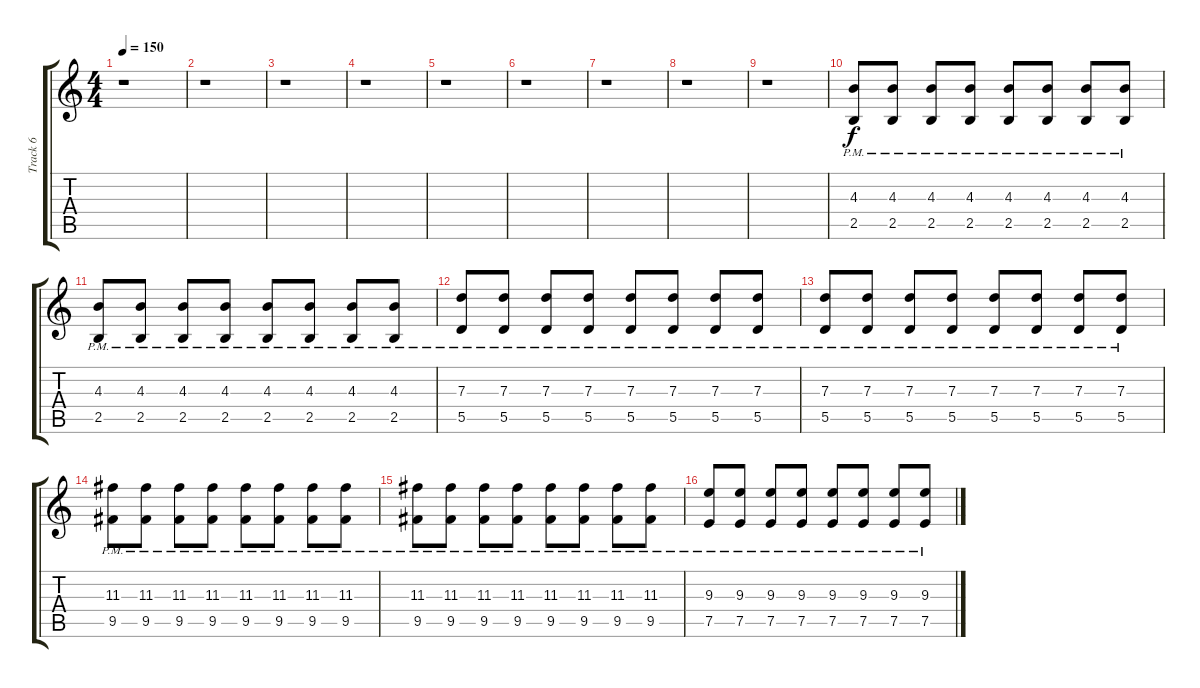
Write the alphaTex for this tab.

\track ("Track 6" "Track 6") {instrument acousticguitarsteel}
\staff {score tabs}
\tuning (E4 B3 G3 D3 A2 E2) {hide}
\ts (4 4)
\tempo 150
\clef g2
\ks c
r.1{dy f} |
r.1 |
r.1 |
r.1 |
r.1 |
r.1 |
r.1 |
r.1 |
r.1 |
(4.3{pm} 2.5{pm}).8 (4.3{pm} 2.5{pm}).8 (4.3{pm} 2.5{pm}).8 (4.3{pm} 2.5{pm}).8 (4.3{pm} 2.5{pm}).8 (4.3{pm} 2.5{pm}).8 (4.3{pm} 2.5{pm}).8 (4.3{pm} 2.5{pm}).8 |
(4.3{pm} 2.5{pm}).8 (4.3{pm} 2.5{pm}).8 (4.3{pm} 2.5{pm}).8 (4.3{pm} 2.5{pm}).8 (4.3{pm} 2.5{pm}).8 (4.3{pm} 2.5{pm}).8 (4.3{pm} 2.5{pm}).8 (4.3{pm} 2.5{pm}).8 |
(7.3{pm} 5.5{pm}).8 (7.3{pm} 5.5{pm}).8 (7.3{pm} 5.5{pm}).8 (7.3{pm} 5.5{pm}).8 (7.3{pm} 5.5{pm}).8 (7.3{pm} 5.5{pm}).8 (7.3{pm} 5.5{pm}).8 (7.3{pm} 5.5{pm}).8 |
(7.3{pm} 5.5{pm}).8 (7.3{pm} 5.5{pm}).8 (7.3{pm} 5.5{pm}).8 (7.3{pm} 5.5{pm}).8 (7.3{pm} 5.5{pm}).8 (7.3{pm} 5.5{pm}).8 (7.3{pm} 5.5{pm}).8 (7.3{pm} 5.5{pm}).8 |
(11.3{pm} 9.5{pm}).8 (11.3{pm} 9.5{pm}).8 (11.3{pm} 9.5{pm}).8 (11.3{pm} 9.5{pm}).8 (11.3{pm} 9.5{pm}).8 (11.3{pm} 9.5{pm}).8 (11.3{pm} 9.5{pm}).8 (11.3{pm} 9.5{pm}).8 |
(11.3{pm} 9.5{pm}).8 (11.3{pm} 9.5{pm}).8 (11.3{pm} 9.5{pm}).8 (11.3{pm} 9.5{pm}).8 (11.3{pm} 9.5{pm}).8 (11.3{pm} 9.5{pm}).8 (11.3{pm} 9.5{pm}).8 (11.3{pm} 9.5{pm}).8 |
(9.3{pm} 7.5{pm}).8 (9.3{pm} 7.5{pm}).8 (9.3{pm} 7.5{pm}).8 (9.3{pm} 7.5{pm}).8 (9.3{pm} 7.5{pm}).8 (9.3{pm} 7.5{pm}).8 (9.3{pm} 7.5{pm}).8 (9.3{pm} 7.5{pm}).8
